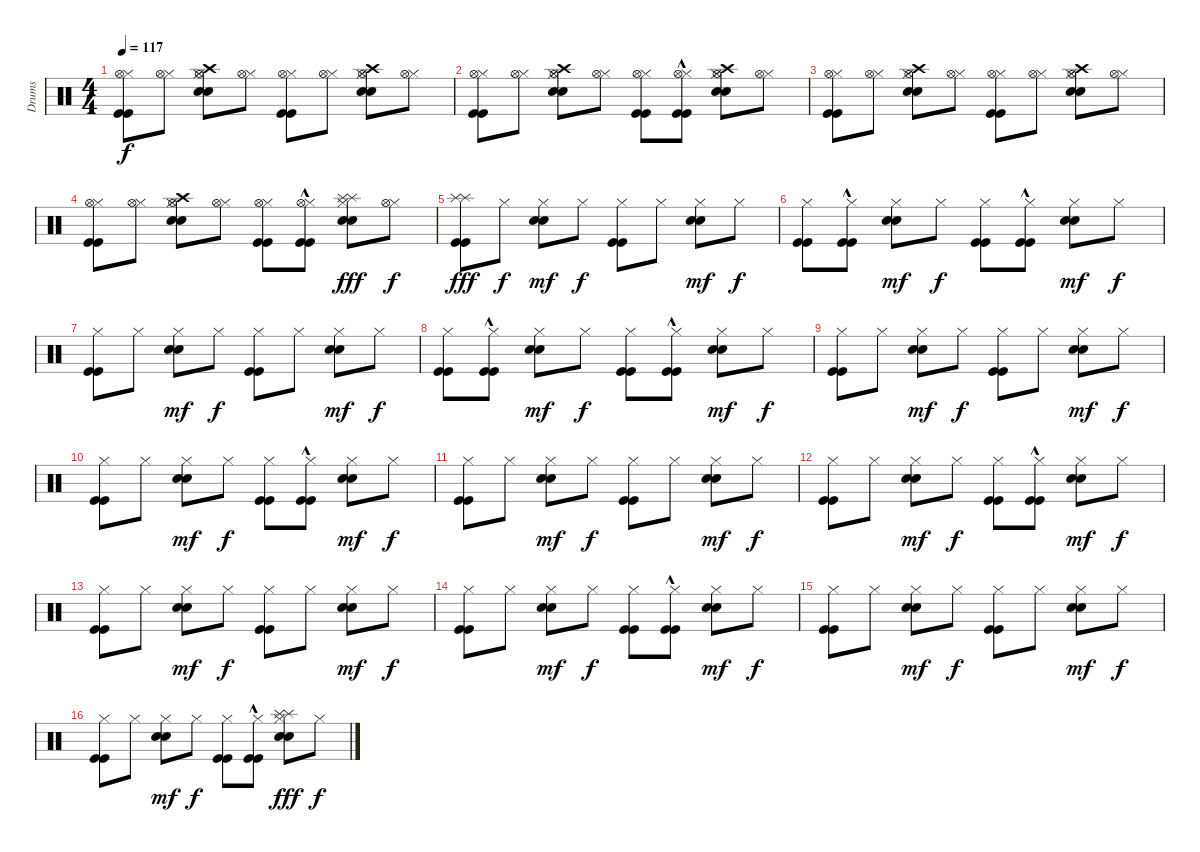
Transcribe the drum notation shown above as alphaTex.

\track ("Drums" "Drums") {instrument percussion}
\staff {score}
\articulation defaults
\ts (4 4)
\tempo 117
\clef neutral
\ks c
("Kick (hit)" "Kick (hit)" "Hi-Hat (closed)" "Hi-Hat (open)").8{dy f} ("Hi-Hat (closed)" "Hi-Hat (open)").8 ("Snare (hit) 2" "Snare (hit) 2" "Hi-Hat (closed)" "Hi-Hat (open)" "Crash high (hit)").8 ("Hi-Hat (closed)" "Hi-Hat (open)").8 ("Kick (hit)" "Kick (hit)" "Hi-Hat (closed)" "Hi-Hat (open)").8 ("Hi-Hat (closed)" "Hi-Hat (open)").8 ("Snare (hit) 2" "Snare (hit) 2" "Hi-Hat (closed)" "Hi-Hat (open)" "Crash high (hit)").8 ("Hi-Hat (closed)" "Hi-Hat (open)").8 |
("Kick (hit)" "Kick (hit)" "Hi-Hat (closed)" "Hi-Hat (open)").8 ("Hi-Hat (closed)" "Hi-Hat (open)").8 ("Snare (hit) 2" "Snare (hit) 2" "Hi-Hat (closed)" "Hi-Hat (open)" "Crash high (hit)").8 ("Hi-Hat (closed)" "Hi-Hat (open)").8 ("Kick (hit)" "Kick (hit)" "Hi-Hat (closed)" "Hi-Hat (open)").8 ("Kick (hit)"{hac} "Kick (hit)"{hac} "Hi-Hat (closed)" "Hi-Hat (open)").8 ("Snare (hit) 2" "Snare (hit) 2" "Hi-Hat (closed)" "Hi-Hat (open)" "Crash high (hit)").8 ("Hi-Hat (closed)" "Hi-Hat (open)").8 |
("Kick (hit)" "Kick (hit)" "Hi-Hat (closed)" "Hi-Hat (open)").8 ("Hi-Hat (closed)" "Hi-Hat (open)").8 ("Snare (hit) 2" "Snare (hit) 2" "Hi-Hat (closed)" "Hi-Hat (open)" "Crash high (hit)").8 ("Hi-Hat (closed)" "Hi-Hat (open)").8 ("Kick (hit)" "Kick (hit)" "Hi-Hat (closed)" "Hi-Hat (open)").8 ("Hi-Hat (closed)" "Hi-Hat (open)").8 ("Snare (hit) 2" "Snare (hit) 2" "Hi-Hat (closed)" "Hi-Hat (open)" "Crash high (hit)").8 ("Hi-Hat (closed)" "Hi-Hat (open)").8 |
("Kick (hit)" "Kick (hit)" "Hi-Hat (closed)" "Hi-Hat (open)").8 ("Hi-Hat (closed)" "Hi-Hat (open)").8 ("Snare (hit) 2" "Snare (hit) 2" "Hi-Hat (closed)" "Hi-Hat (open)" "Crash high (hit)").8 ("Hi-Hat (closed)" "Hi-Hat (open)").8 ("Kick (hit)" "Kick (hit)" "Hi-Hat (closed)" "Hi-Hat (open)").8 ("Kick (hit)"{hac} "Kick (hit)"{hac} "Hi-Hat (closed)" "Hi-Hat (open)").8 ("Snare (hit) 2" "Snare (hit) 2" "Hi-Hat (closed)" "Splash (hit)" "Splash (hit)").8{dy fff} ("Hi-Hat (closed)" "Hi-Hat (open)").8{dy f} |
("Kick (hit)" "Kick (hit)" "Splash (hit)" "Splash (hit)").8{dy fff} "Hi-Hat (closed)".8{dy f} ("Snare (hit) 2" "Snare (hit) 2" "Hi-Hat (closed)").8{dy mf} "Hi-Hat (closed)".8{dy f} ("Kick (hit)" "Kick (hit)" "Hi-Hat (closed)").8 "Hi-Hat (closed)".8 ("Snare (hit) 2" "Snare (hit) 2" "Hi-Hat (closed)").8{dy mf} "Hi-Hat (closed)".8{dy f} |
("Kick (hit)" "Kick (hit)" "Hi-Hat (closed)").8 ("Kick (hit)"{hac} "Kick (hit)"{hac} "Hi-Hat (closed)").8 ("Snare (hit) 2" "Snare (hit) 2" "Hi-Hat (closed)").8{dy mf} "Hi-Hat (closed)".8{dy f} ("Kick (hit)" "Kick (hit)" "Hi-Hat (closed)").8 ("Kick (hit)"{hac} "Kick (hit)"{hac} "Hi-Hat (closed)").8 ("Snare (hit) 2" "Snare (hit) 2" "Hi-Hat (closed)").8{dy mf} "Hi-Hat (closed)".8{dy f} |
("Kick (hit)" "Kick (hit)" "Hi-Hat (closed)").8 "Hi-Hat (closed)".8 ("Snare (hit) 2" "Snare (hit) 2" "Hi-Hat (closed)").8{dy mf} "Hi-Hat (closed)".8{dy f} ("Kick (hit)" "Kick (hit)" "Hi-Hat (closed)").8 "Hi-Hat (closed)".8 ("Snare (hit) 2" "Snare (hit) 2" "Hi-Hat (closed)").8{dy mf} "Hi-Hat (closed)".8{dy f} |
("Kick (hit)" "Kick (hit)" "Hi-Hat (closed)").8 ("Kick (hit)"{hac} "Kick (hit)"{hac} "Hi-Hat (closed)").8 ("Snare (hit) 2" "Snare (hit) 2" "Hi-Hat (closed)").8{dy mf} "Hi-Hat (closed)".8{dy f} ("Kick (hit)" "Kick (hit)" "Hi-Hat (closed)").8 ("Kick (hit)"{hac} "Kick (hit)"{hac} "Hi-Hat (closed)").8 ("Snare (hit) 2" "Snare (hit) 2" "Hi-Hat (closed)").8{dy mf} "Hi-Hat (closed)".8{dy f} |
("Kick (hit)" "Kick (hit)" "Hi-Hat (closed)").8 "Hi-Hat (closed)".8 ("Snare (hit) 2" "Snare (hit) 2" "Hi-Hat (closed)").8{dy mf} "Hi-Hat (closed)".8{dy f} ("Kick (hit)" "Kick (hit)" "Hi-Hat (closed)").8 "Hi-Hat (closed)".8 ("Snare (hit) 2" "Snare (hit) 2" "Hi-Hat (closed)").8{dy mf} "Hi-Hat (closed)".8{dy f} |
("Kick (hit)" "Kick (hit)" "Hi-Hat (closed)").8 "Hi-Hat (closed)".8 ("Snare (hit) 2" "Snare (hit) 2" "Hi-Hat (closed)").8{dy mf} "Hi-Hat (closed)".8{dy f} ("Kick (hit)" "Kick (hit)" "Hi-Hat (closed)").8 ("Kick (hit)"{hac} "Kick (hit)"{hac} "Hi-Hat (closed)").8 ("Snare (hit) 2" "Snare (hit) 2" "Hi-Hat (closed)").8{dy mf} "Hi-Hat (closed)".8{dy f} |
("Kick (hit)" "Kick (hit)" "Hi-Hat (closed)").8 "Hi-Hat (closed)".8 ("Snare (hit) 2" "Snare (hit) 2" "Hi-Hat (closed)").8{dy mf} "Hi-Hat (closed)".8{dy f} ("Kick (hit)" "Kick (hit)" "Hi-Hat (closed)").8 "Hi-Hat (closed)".8 ("Snare (hit) 2" "Snare (hit) 2" "Hi-Hat (closed)").8{dy mf} "Hi-Hat (closed)".8{dy f} |
("Kick (hit)" "Kick (hit)" "Hi-Hat (closed)").8 "Hi-Hat (closed)".8 ("Snare (hit) 2" "Snare (hit) 2" "Hi-Hat (closed)").8{dy mf} "Hi-Hat (closed)".8{dy f} ("Kick (hit)" "Kick (hit)" "Hi-Hat (closed)").8 ("Kick (hit)"{hac} "Kick (hit)"{hac} "Hi-Hat (closed)").8 ("Snare (hit) 2" "Snare (hit) 2" "Hi-Hat (closed)").8{dy mf} "Hi-Hat (closed)".8{dy f} |
("Kick (hit)" "Kick (hit)" "Hi-Hat (closed)").8 "Hi-Hat (closed)".8 ("Snare (hit) 2" "Snare (hit) 2" "Hi-Hat (closed)").8{dy mf} "Hi-Hat (closed)".8{dy f} ("Kick (hit)" "Kick (hit)" "Hi-Hat (closed)").8 "Hi-Hat (closed)".8 ("Snare (hit) 2" "Snare (hit) 2" "Hi-Hat (closed)").8{dy mf} "Hi-Hat (closed)".8{dy f} |
("Kick (hit)" "Kick (hit)" "Hi-Hat (closed)").8 "Hi-Hat (closed)".8 ("Snare (hit) 2" "Snare (hit) 2" "Hi-Hat (closed)").8{dy mf} "Hi-Hat (closed)".8{dy f} ("Kick (hit)" "Kick (hit)" "Hi-Hat (closed)").8 ("Kick (hit)"{hac} "Kick (hit)"{hac} "Hi-Hat (closed)").8 ("Snare (hit) 2" "Snare (hit) 2" "Hi-Hat (closed)").8{dy mf} "Hi-Hat (closed)".8{dy f} |
("Kick (hit)" "Kick (hit)" "Hi-Hat (closed)").8 "Hi-Hat (closed)".8 ("Snare (hit) 2" "Snare (hit) 2" "Hi-Hat (closed)").8{dy mf} "Hi-Hat (closed)".8{dy f} ("Kick (hit)" "Kick (hit)" "Hi-Hat (closed)").8 "Hi-Hat (closed)".8 ("Snare (hit) 2" "Snare (hit) 2" "Hi-Hat (closed)").8{dy mf} "Hi-Hat (closed)".8{dy f} |
("Kick (hit)" "Kick (hit)" "Hi-Hat (closed)").8 "Hi-Hat (closed)".8 ("Snare (hit) 2" "Snare (hit) 2" "Hi-Hat (closed)").8{dy mf} "Hi-Hat (closed)".8{dy f} ("Kick (hit)" "Kick (hit)" "Hi-Hat (closed)").8 ("Kick (hit)"{hac} "Kick (hit)"{hac} "Hi-Hat (closed)").8 ("Snare (hit) 2" "Snare (hit) 2" "Hi-Hat (closed)" "Splash (hit)" "Splash (hit)").8{dy fff} "Hi-Hat (closed)".8{dy f}
